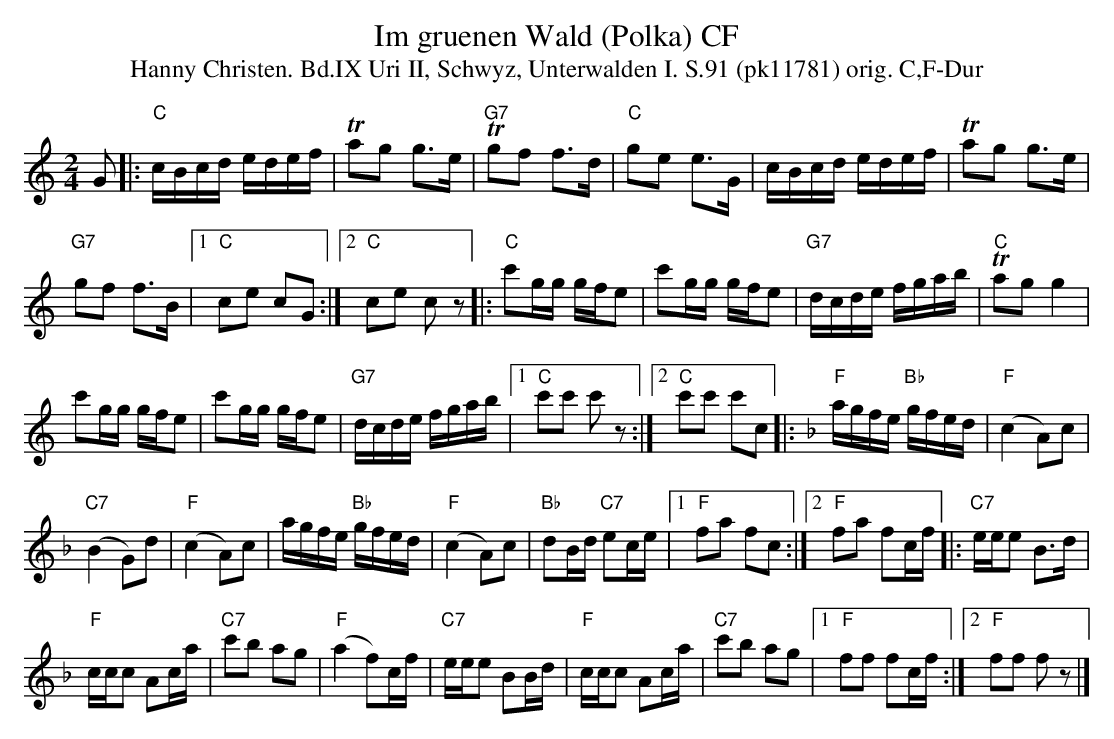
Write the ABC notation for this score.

X:1
T: Im gruenen Wald (Polka) CF
T:Hanny Christen. Bd.IX Uri II, Schwyz, Unterwalden I. S.91 (pk11781) orig. C,F-Dur
M:2/4
L:1/16
K:C
G2 |: "C"cBcd edef | Ta2g2 g3e | "G7"Tg2f2 f3d | "C"g2e2 e3G | cBcd edef | Ta2g2 g3e |
"G7"g2f2 f3B |1 "C"c2e2 c2G2 :|2 "C"c2e2 c2z2 |: "C"c'2gg gfe2 |  c'2gg gfe2 | "G7"dcde fgab | "C"Ta2g2 g4 |
c'2gg gfe2 | c'2gg gfe2 | "G7"dcde fgab |1 "C"c'2c'2 c'2z2 :|2 "C"c'2c'2 c'2c2 |: [K:F] "F"agfe "Bb"gfed | ("F"c4A2)c2 |
("C7"B4G2)d2 | ("F"c4A2)c2 | agfe "Bb"gfed | ("F"c4A2)c2 | "Bb"d2Bd "C7"e2ce |1 "F"f2a2 f2c2 :|2 "F"f2a2 f2cf |: "C7"eee2 B3d |
 "F"ccc2 A2ca | "C7"c'2b2 a2g2 | ("F"a4 f2)cf | "C7"eee2 B2Bd | "F"ccc2 A2ca | "C7"c'2b2 a2g2 |1 "F"f2f2 f2cf :|2 "F"f2f2 f2z2 |]
